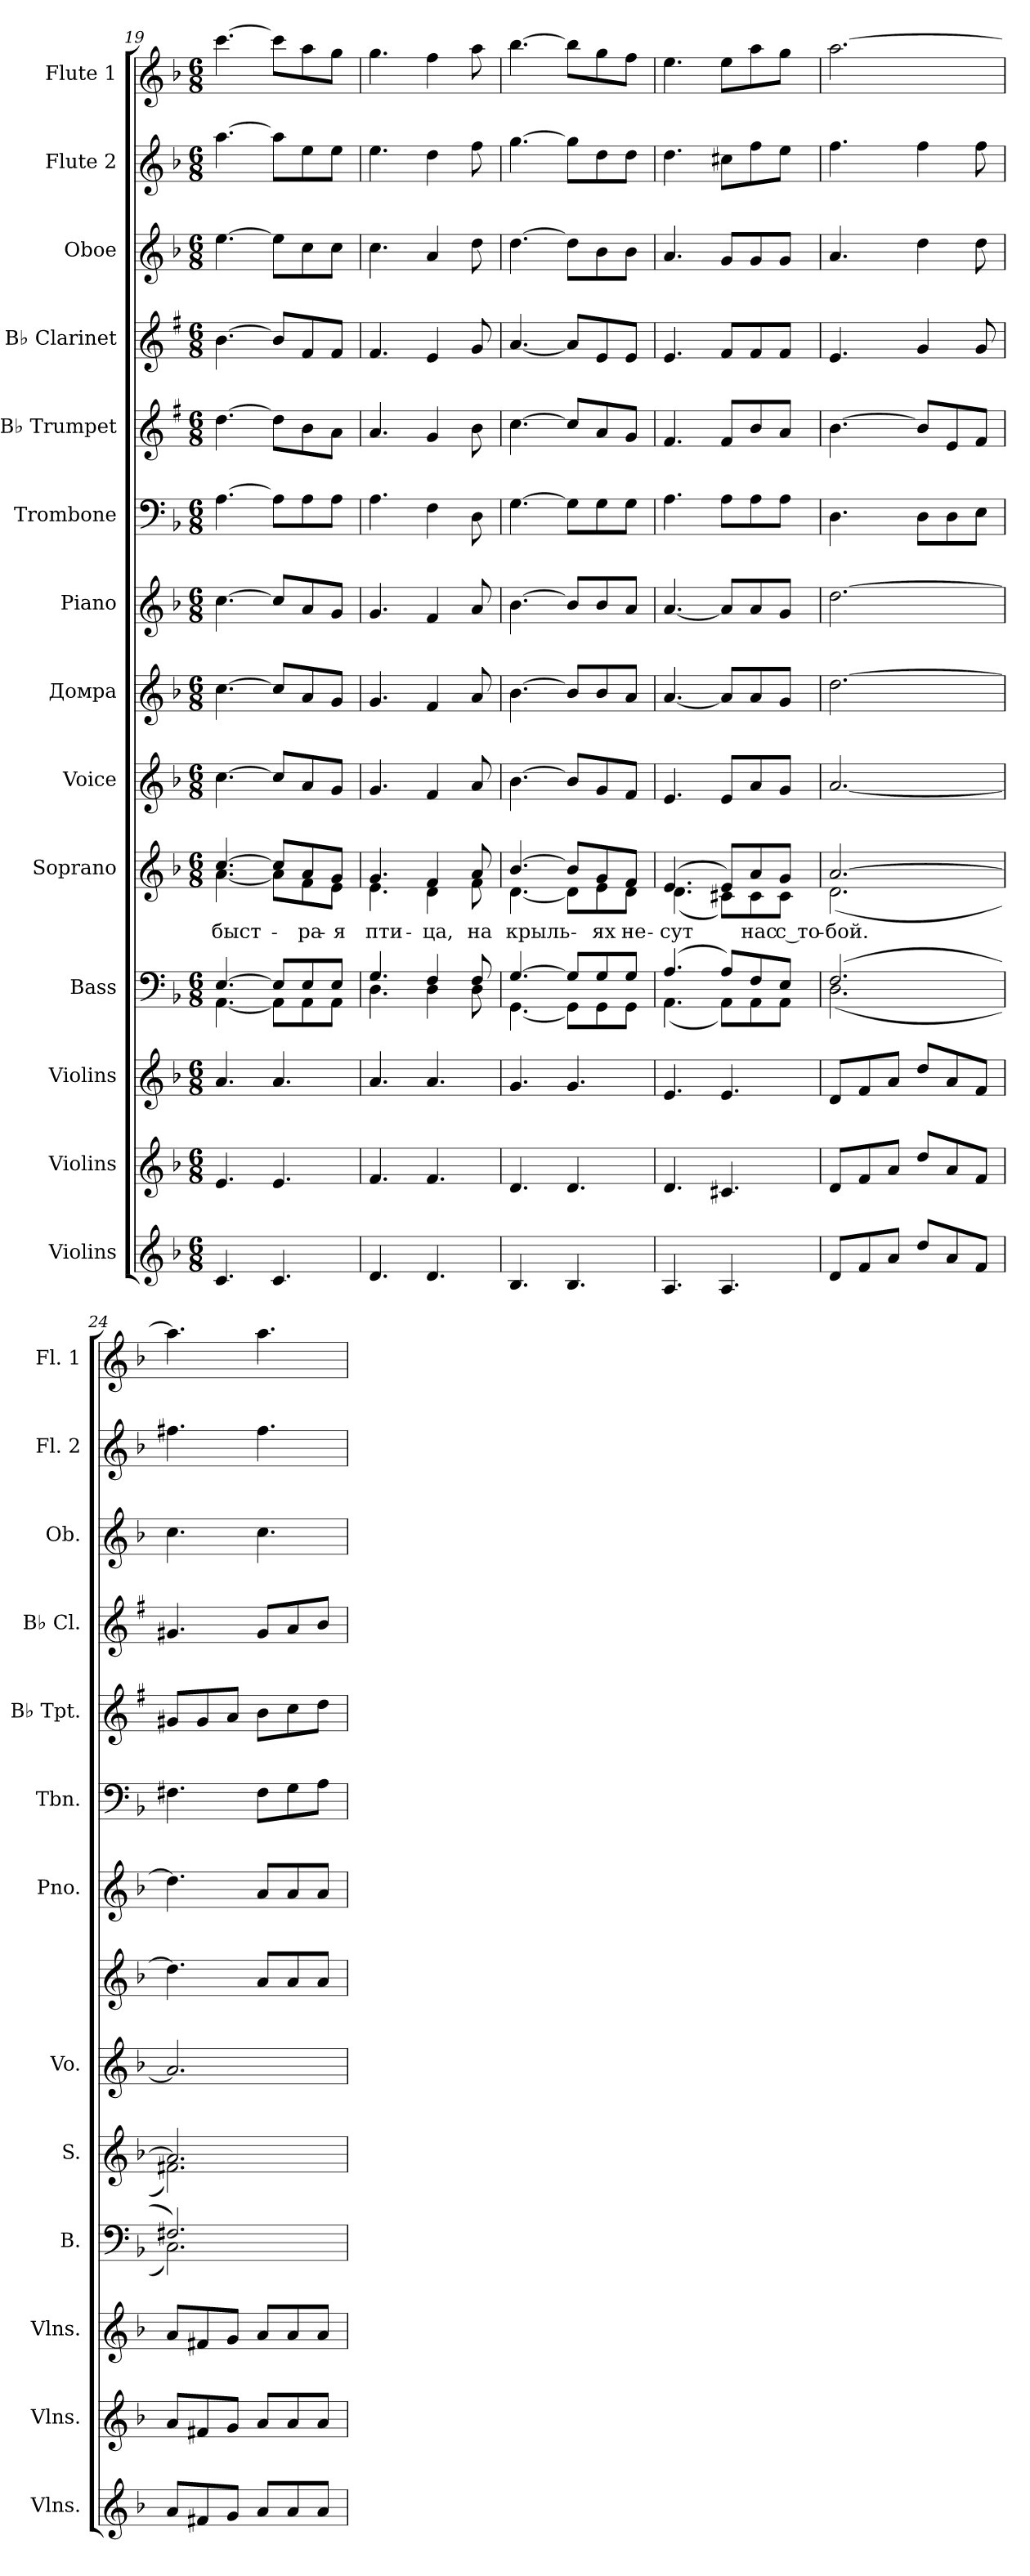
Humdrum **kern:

**kern	**kern	**kern	**kern	**kern	**text	**kern	**kern	**kern	**kern	**kern	**kern	**kern	**kern	**kern
*part14	*part13	*part12	*part11	*part10	*part10	*part9	*part8	*part7	*part6	*part5	*part4	*part3	*part2	*part1
*staff14	*staff13	*staff12	*staff11	*staff10	*staff10	*staff9	*staff8	*staff7	*staff6	*staff5	*staff4	*staff3	*staff2	*staff1
*I"Violins	*I"Violins	*I"Violins	*I"Bass	*I"Soprano	*	*I"Voice	*I"Домра	*I"Piano	*I"Trombone	*I"B♭ Trumpet	*I"B♭ Clarinet	*I"Oboe	*I"Flute 2	*I"Flute 1
*I'Vlns.	*I'Vlns.	*I'Vlns.	*I'B.	*I'S.	*	*I'Vo.	*	*I'Pno.	*I'Tbn.	*I'B♭ Tpt.	*I'B♭ Cl.	*I'Ob.	*I'Fl. 2	*I'Fl. 1
*clefG2	*clefG2	*clefG2	*clefF4	*clefG2	*	*clefG2	*clefG2	*clefG2	*clefF4	*clefG2	*clefG2	*clefG2	*clefG2	*clefG2
*	*	*	*	*	*	*	*	*	*	*ITrd1c2	*ITrd1c2	*	*	*
*k[b-]	*k[b-]	*k[b-]	*k[b-]	*k[b-]	*	*k[b-]	*k[b-]	*k[b-]	*k[b-]	*k[b-]	*k[b-]	*k[b-]	*k[b-]	*k[b-]
*M6/8	*M6/8	*M6/8	*M6/8	*M6/8	*	*M6/8	*M6/8	*M6/8	*M6/8	*M6/8	*M6/8	*M6/8	*M6/8	*M6/8
=19	=19	=19	=19	=19	=19	=19	=19	=19	=19	=19	=19	=19	=19	=19
*	*	*	*^	*	*	*	*	*	*	*	*	*	*	*
!	!	!	!	!	!	!LO:LY:b	!	!	!	!	!	!	!	!	!
*	*	*	*	*	*^	*	*	*	*	*	*	*	*	*	*
4.c/	4.e/	4.a/	[4.E/	[4.AA\	[4.cc/	[4.a\	быст-	[4.cc\	[4.cc\	[4.cc\	[4.A\	[4.cc\	[4.a\	[4.ee\	[4.aa\	[4.ccc\
4.c/	4.e/	4.a/	8E/L]	8AA\L]	8cc/L]	8a\L]	.	8cc/L]	8cc/L]	8cc/L]	8A\L]	8cc\L]	8a/L]	8ee\L]	8aa\L]	8ccc\L]
!	!	!	!	!	!	!	!LO:LY:b	!	!	!	!	!	!	!	!	!
.	.	.	8E/	8AA\	8a/	8f\	-ра-	8a/	8a/	8a/	8A\	8a\	8e/	8cc\	8ee\	8aa\
!	!	!	!	!	!	!	!LO:LY:b	!	!	!	!	!	!	!	!	!
.	.	.	8E/J	8AA\J	8g/J	8e\J	-я	8g/J	8g/J	8g/J	8A\J	8g\J	8e/J	8cc\J	8ee\J	8gg\J
!!LO:PB:g=z
=20	=20	=20	=20	=20	=20	=20	=20	=20	=20	=20	=20	=20	=20	=20	=20	=20
!	!	!	!	!	!	!	!LO:LY:b	!	!	!	!	!	!	!	!	!
4.d/	4.f/	4.a/	4.G/	4.D\	4.g/	4.e\	пти-	4.g/	4.g/	4.g/	4.A\	4.g/	4.e/	4.cc\	4.ee\	4.gg\
!	!	!	!	!	!	!	!LO:LY:b	!	!	!	!	!	!	!	!	!
4.d/	4.f/	4.a/	4F/	4D\	4f/	4d\	-ца,	4f/	4f/	4f/	4F\	4f/	4d/	4a/	4dd\	4ff\
!	!	!	!	!	!	!	!LO:LY:b	!	!	!	!	!	!	!	!	!
.	.	.	8F/	8D\	8a/	8f\	на	8a/	8a/	8a/	8D\	8a\	8f/	8dd\	8ff\	8aa\
=21	=21	=21	=21	=21	=21	=21	=21	=21	=21	=21	=21	=21	=21	=21	=21	=21
!	!	!	!	!	!	!	!LO:LY:b	!	!	!	!	!	!	!	!	!
4.B-/	4.d/	4.g/	[4.G/	[4.GG\	[4.b-/	[4.d\	крыль-	[4.b-\	[4.b-\	[4.b-\	[4.G\	[4.b-\	[4.g/	[4.dd\	[4.gg\	[4.bb-\
4.B-/	4.d/	4.g/	8G/L]	8GG\L]	8b-/L]	8d\L]	.	8b-/L]	8b-/L]	8b-/L]	8G\L]	8b-/L]	8g/L]	8dd\L]	8gg\L]	8bb-\L]
!	!	!	!	!	!	!	!LO:LY:b	!	!	!	!	!	!	!	!	!
.	.	.	8G/	8GG\	8g/	8e\	-ях	8g/	8b-/	8b-/	8G\	8g/	8d/	8b-\	8dd\	8gg\
!	!	!	!	!	!	!	!LO:LY:b	!	!	!	!	!	!	!	!	!
.	.	.	8G/J	8GG\J	8f/J	8d\J	не-	8f/J	8a/J	8a/J	8G\J	8f/J	8d/J	8b-\J	8dd\J	8ff\J
=22	=22	=22	=22	=22	=22	=22	=22	=22	=22	=22	=22	=22	=22	=22	=22	=22
!	!	!	!	!	!	!	!LO:LY:b	!	!	!	!	!	!	!	!	!
4.A/	4.d/	4.e/	(>4.A/	(<4.AA\	(>4.e/	(<4.d\	-сут	4.e/	[4.a/	[4.a/	4.A\	4.e/	4.d/	4.a/	4.dd\	4.ee\
4.A/	4.c#X/	4.e/	8A/L)	8AA\L)	8e/L)	8c#X\L)	.	8e/L	8a/L]	8a/L]	8A\L	8e/L	8e/L	8g/L	8cc#X\L	8ee\L
!	!	!	!	!	!	!	!LO:LY:b	!	!	!	!	!	!	!	!	!
.	.	.	8F/	8AA\	8a/	8c#\	нас	8a/	8a/	8a/	8A\	8a/	8e/	8g/	8ff\	8aa\
!	!	!	!	!	!	!	!LO:LY:b	!	!	!	!	!	!	!	!	!
.	.	.	8E/J	8AA\J	8g/J	8c#\J	с то-	8g/J	8g/J	8g/J	8A\J	8g/J	8e/J	8g/J	8ee\J	8gg\J
=23	=23	=23	=23	=23	=23	=23	=23	=23	=23	=23	=23	=23	=23	=23	=23	=23
!	!	!	!	!	!	!	!LO:LY:b	!	!	!	!	!	!	!	!	!
8d/L	8d/L	8d/L	(>2.F/	(<2.D\	[2.a/	(<2.d\	-бой.	[2.a/	[2.dd\	[2.dd\	4.D\	[4.a\	4.d/	4.a/	4.ff\	[2.aa\
8f/	8f/	8f/	.	.	.	.	.	.	.	.	.	.	.	.	.	.
8a/J	8a/J	8a/J	.	.	.	.	.	.	.	.	.	.	.	.	.	.
8dd/L	8dd/L	8dd/L	.	.	.	.	.	.	.	.	8D\L	8a/L]	4f/	4dd\	4ff\	.
8a/	8a/	8a/	.	.	.	.	.	.	.	.	8D\	8d/	.	.	.	.
8f/J	8f/J	8f/J	.	.	.	.	.	.	.	.	8E\J	8e/J	8f/	8dd\	8ff\	.
=24	=24	=24	=24	=24	=24	=24	=24	=24	=24	=24	=24	=24	=24	=24	=24	=24
8a/L	8a/L	8a/L	2.F#X/)	2.C\)	2.a/]	2.f#X\)	.	2.a/]	4.dd\]	4.dd\]	4.F#X\	8f#X/L	4.f#X/	4.cc\	4.ff#X\	4.aa\]
8f#X/	8f#X/	8f#X/	.	.	.	.	.	.	.	.	.	8f#/	.	.	.	.
8g/J	8g/J	8g/J	.	.	.	.	.	.	.	.	.	8g/J	.	.	.	.
8a/L	8a/L	8a/L	.	.	.	.	.	.	8a/L	8a/L	8F#\L	8a\L	8f#/L	4.cc\	4.ff#\	4.aa\
8a/	8a/	8a/	.	.	.	.	.	.	8a/	8a/	8G\	8b-\	8g/	.	.	.
8a/J	8a/J	8a/J	.	.	.	.	.	.	8a/J	8a/J	8A\J	8cc\J	8a/J	.	.	.
*	*	*	*v	*v	*	*	*	*	*	*	*	*	*	*	*	*
*	*	*	*	*v	*v	*	*	*	*	*	*	*	*	*	*
=	=	=	=	=	=	=	=	=	=	=	=	=	=	=
*-	*-	*-	*-	*-	*-	*-	*-	*-	*-	*-	*-	*-	*-	*-
